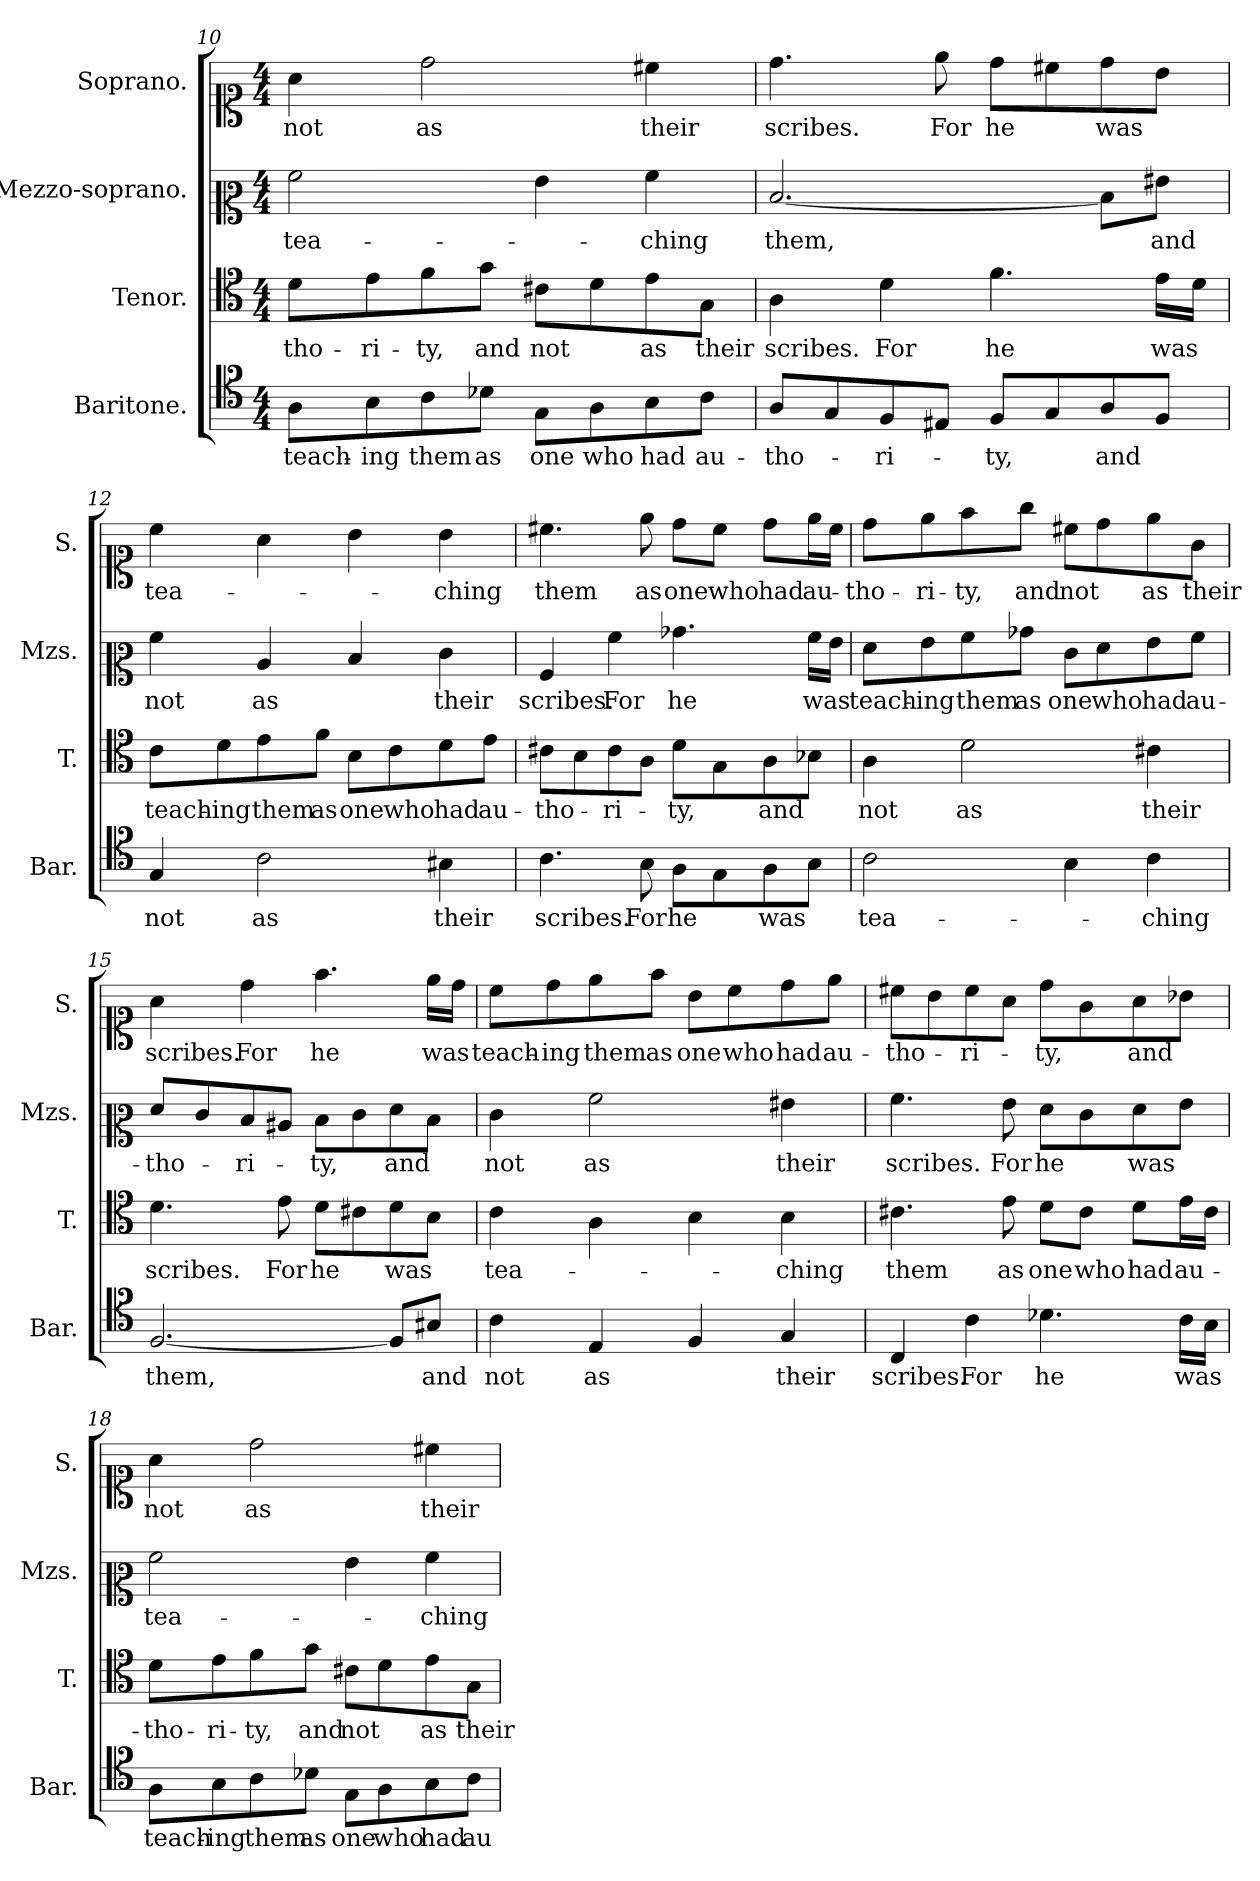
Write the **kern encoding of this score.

**kern	**text	**kern	**text	**kern	**text	**kern	**text
*part4	*part4	*part3	*part3	*part2	*part2	*part1	*part1
*staff4	*staff4	*staff3	*staff3	*staff2	*staff2	*staff1	*staff1
*I"Baritone.	*	*I"Tenor.	*	*I"Mezzo-soprano.	*	*I"Soprano.	*
*I'Bar.	*	*I'T.	*	*I'Mzs.	*	*I'S.	*
*clefC5	*	*clefC4	*	*clefC2	*	*clefC1	*
*k[]	*	*k[]	*	*k[]	*	*k[]	*
*M4/4	*	*M4/4	*	*M4/4	*	*M4/4	*
=10	=10	=10	=10	=10	=10	=10	=10
!	!LO:LY:b	!	!LO:LY:b	!	!LO:LY:b	!	!LO:LY:b
8F\L	teach-	8d\L	-tho-	2a\	tea-	4a\	not
!	!LO:LY:b	!	!LO:LY:b	!	!	!	!
8G\	-ing	8e\	-ri-	.	.	.	.
!	!LO:LY:b	!	!LO:LY:b	!	!	!	!LO:LY:b
8A\	them	8f\	-ty,	.	.	2dd\	as
!	!LO:LY:b	!	!LO:LY:b	!	!	!	!
8B-X\J	as	8g\J	and	.	.	.	.
!	!LO:LY:b	!	!LO:LY:b	!	!	!	!
8E\L	one	8c#X\L	not	4g\	.	.	.
!	!LO:LY:b	!	!	!	!	!	!
8F\	who	8d\	.	.	.	.	.
!	!LO:LY:b	!	!LO:LY:b	!	!LO:LY:b	!	!LO:LY:b
8G\	had	8e\	as	4a\	-ching	4cc#X\	their
!	!LO:LY:b	!	!LO:LY:b	!	!	!	!
8A\J	au-	8G\J	their	.	.	.	.
=11	=11	=11	=11	=11	=11	=11	=11
!	!LO:LY:b	!	!LO:LY:b	!	!LO:LY:b	!	!LO:LY:b
8F/L	-tho-	4A\	scribes.	[2.d/	them,	4.dd\	scribes.
8E/	.	.	.	.	.	.	.
!	!LO:LY:b	!	!LO:LY:b	!	!	!	!
8D/	-ri-	4d\	For	.	.	.	.
!	!	!	!	!	!	!	!LO:LY:b
8C#X/J	.	.	.	.	.	8ee\	For
!	!LO:LY:b	!	!LO:LY:b	!	!	!	!LO:LY:b
8D/L	-ty,	4.f\	he	.	.	8dd\L	he
8E/	.	.	.	.	.	8cc#X\	.
!	!LO:LY:b	!	!	!	!	!	!LO:LY:b
8F/	and	.	.	8d\L]	.	8dd\	was
!	!	!	!LO:LY:b	!	!LO:LY:b	!	!
8D/J	.	16e\LL	was	8g#X\J	and	8b\J	.
.	.	16d\JJ	.	.	.	.	.
=12	=12	=12	=12	=12	=12	=12	=12
!	!LO:LY:b	!	!LO:LY:b	!	!LO:LY:b	!	!LO:LY:b
4E/	not	8c\L	teach-	4a\	not	4cc\	tea-
!	!	!	!LO:LY:b	!	!	!	!
.	.	8d\	-ing	.	.	.	.
!	!LO:LY:b	!	!LO:LY:b	!	!LO:LY:b	!	!
2A\	as	8e\	them	4c/	as	4a\	.
!	!	!	!LO:LY:b	!	!	!	!
.	.	8f\J	as	.	.	.	.
!	!	!	!LO:LY:b	!	!	!	!
.	.	8B\L	one	4d/	.	4b\	.
!	!	!	!LO:LY:b	!	!	!	!
.	.	8c\	who	.	.	.	.
!	!LO:LY:b	!	!LO:LY:b	!	!LO:LY:b	!	!LO:LY:b
4G#X\	their	8d\	had	4e\	their	4b\	-ching
!	!	!	!LO:LY:b	!	!	!	!
.	.	8e\J	au-	.	.	.	.
=13	=13	=13	=13	=13	=13	=13	=13
!	!LO:LY:b	!	!LO:LY:b	!	!LO:LY:b	!	!LO:LY:b
4.A\	scribes.	8c#X\L	-tho-	4A/	scribes.	4.cc#X\	them
.	.	8B\	.	.	.	.	.
!	!	!	!LO:LY:b	!	!LO:LY:b	!	!
.	.	8c#\	-ri-	4a\	For	.	.
!	!LO:LY:b	!	!	!	!	!	!LO:LY:b
8G\	For	8A\J	.	.	.	8ee\	as
!	!LO:LY:b	!	!LO:LY:b	!	!LO:LY:b	!	!LO:LY:b
8F\L	he	8d\L	-ty,	4.b-X\	he	8dd\L	one
!	!	!	!	!	!	!	!LO:LY:b
8E\	.	8G\	.	.	.	8cc#\J	who
!	!LO:LY:b	!	!LO:LY:b	!	!	!	!LO:LY:b
8F\	was	8A\	and	.	.	8dd\L	had
!	!	!	!	!	!LO:LY:b	!	!LO:LY:b
8G\J	.	8B-X\J	.	16a\LL	was	16ee\L	au-
.	.	.	.	16g\JJ	.	16cc#\JJ	.
=14	=14	=14	=14	=14	=14	=14	=14
!	!LO:LY:b	!	!LO:LY:b	!	!LO:LY:b	!	!LO:LY:b
2A\	tea-	4A\	not	8f\L	teach-	8dd\L	-tho-
!	!	!	!	!	!LO:LY:b	!	!LO:LY:b
.	.	.	.	8g\	-ing	8ee\	-ri-
!	!	!	!LO:LY:b	!	!LO:LY:b	!	!LO:LY:b
.	.	2d\	as	8a\	them	8ff\	-ty,
!	!	!	!	!	!LO:LY:b	!	!LO:LY:b
.	.	.	.	8b-X\J	as	8gg\J	and
!	!	!	!	!	!LO:LY:b	!	!LO:LY:b
4G\	.	.	.	8e\L	one	8cc#X\L	not
!	!	!	!	!	!LO:LY:b	!	!
.	.	.	.	8f\	who	8dd\	.
!	!LO:LY:b	!	!LO:LY:b	!	!LO:LY:b	!	!LO:LY:b
4A\	-ching	4c#X\	their	8g\	had	8ee\	as
!	!	!	!	!	!LO:LY:b	!	!LO:LY:b
.	.	.	.	8a\J	au-	8g\J	their
=15	=15	=15	=15	=15	=15	=15	=15
!	!LO:LY:b	!	!LO:LY:b	!	!LO:LY:b	!	!LO:LY:b
[2.D/	them,	4.d\	scribes.	8f/L	-tho-	4a\	scribes.
.	.	.	.	8e/	.	.	.
!	!	!	!	!	!LO:LY:b	!	!LO:LY:b
.	.	.	.	8d/	-ri-	4dd\	For
!	!	!	!LO:LY:b	!	!	!	!
.	.	8e\	For	8c#X/J	.	.	.
!	!	!	!LO:LY:b	!	!LO:LY:b	!	!LO:LY:b
.	.	8d\L	he	8d\L	-ty,	4.ff\	he
.	.	8c#X\	.	8e\	.	.	.
!	!	!	!LO:LY:b	!	!LO:LY:b	!	!
8D/L]	.	8d\	was	8f\	and	.	.
!	!LO:LY:b	!	!	!	!	!	!LO:LY:b
8G#X/J	and	8B\J	.	8d\J	.	16ee\LL	was
.	.	.	.	.	.	16dd\JJ	.
=16	=16	=16	=16	=16	=16	=16	=16
!	!LO:LY:b	!	!LO:LY:b	!	!LO:LY:b	!	!LO:LY:b
4A\	not	4c\	tea-	4e\	not	8cc\L	teach-
!	!	!	!	!	!	!	!LO:LY:b
.	.	.	.	.	.	8dd\	-ing
!	!LO:LY:b	!	!	!	!LO:LY:b	!	!LO:LY:b
4C/	as	4A\	.	2a\	as	8ee\	them
!	!	!	!	!	!	!	!LO:LY:b
.	.	.	.	.	.	8ff\J	as
!	!	!	!	!	!	!	!LO:LY:b
4D/	.	4B\	.	.	.	8b\L	one
!	!	!	!	!	!	!	!LO:LY:b
.	.	.	.	.	.	8cc\	who
!	!LO:LY:b	!	!LO:LY:b	!	!LO:LY:b	!	!LO:LY:b
4E/	their	4B\	-ching	4g#X\	their	8dd\	had
!	!	!	!	!	!	!	!LO:LY:b
.	.	.	.	.	.	8ee\J	au-
=17	=17	=17	=17	=17	=17	=17	=17
!	!LO:LY:b	!	!LO:LY:b	!	!LO:LY:b	!	!LO:LY:b
4AA/	scribes.	4.c#X\	them	4.a\	scribes.	8cc#X\L	-tho-
.	.	.	.	.	.	8b\	.
!	!LO:LY:b	!	!	!	!	!	!LO:LY:b
4A\	For	.	.	.	.	8cc#\	-ri-
!	!	!	!LO:LY:b	!	!LO:LY:b	!	!
.	.	8e\	as	8g\	For	8a\J	.
!	!LO:LY:b	!	!LO:LY:b	!	!LO:LY:b	!	!LO:LY:b
4.B-X\	he	8d\L	one	8f\L	he	8dd\L	-ty,
!	!	!	!LO:LY:b	!	!	!	!
.	.	8c#\J	who	8e\	.	8g\	.
!	!	!	!LO:LY:b	!	!LO:LY:b	!	!LO:LY:b
.	.	8d\L	had	8f\	was	8a\	and
!	!LO:LY:b	!	!LO:LY:b	!	!	!	!
16A\LL	was	16e\L	au-	8g\J	.	8b-X\J	.
16G\JJ	.	16c#\JJ	.	.	.	.	.
=18	=18	=18	=18	=18	=18	=18	=18
!	!LO:LY:b	!	!LO:LY:b	!	!LO:LY:b	!	!LO:LY:b
8F\L	teach-	8d\L	-tho-	2a\	tea-	4a\	not
!	!LO:LY:b	!	!LO:LY:b	!	!	!	!
8G\	-ing	8e\	-ri-	.	.	.	.
!	!LO:LY:b	!	!LO:LY:b	!	!	!	!LO:LY:b
8A\	them	8f\	-ty,	.	.	2dd\	as
!	!LO:LY:b	!	!LO:LY:b	!	!	!	!
8B-X\J	as	8g\J	and	.	.	.	.
!	!LO:LY:b	!	!LO:LY:b	!	!	!	!
8E\L	one	8c#X\L	not	4g\	.	.	.
!	!LO:LY:b	!	!	!	!	!	!
8F\	who	8d\	.	.	.	.	.
!	!LO:LY:b	!	!LO:LY:b	!	!LO:LY:b	!	!LO:LY:b
8G\	had	8e\	as	4a\	-ching	4cc#X\	their
!	!LO:LY:b	!	!LO:LY:b	!	!	!	!
8A\J	au-	8G\J	their	.	.	.	.
=	=	=	=	=	=	=	=
*-	*-	*-	*-	*-	*-	*-	*-
